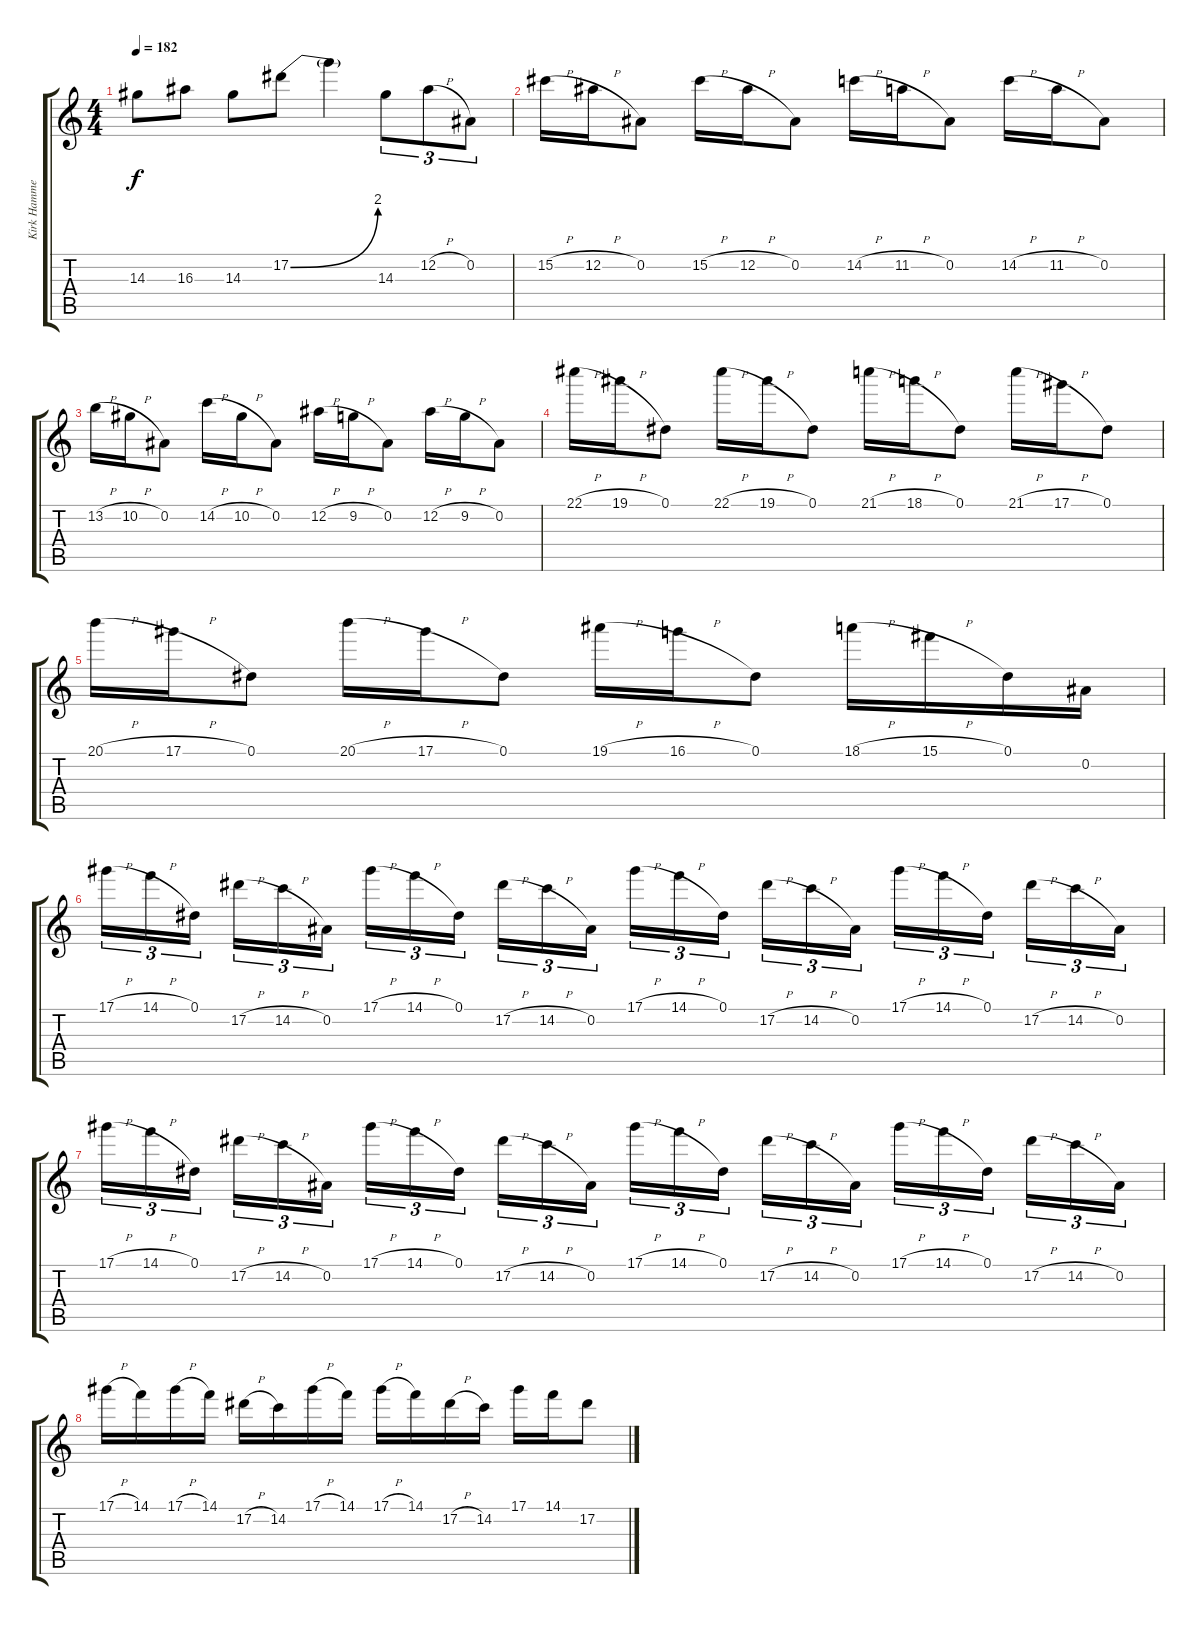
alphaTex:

\track ("Kirk Hammet (Ov. Gtr)" "Kirk Hamme") {instrument overdrivenguitar}
\staff {score tabs}
\tuning (Eb4 Bb3 Gb3 Db3 Ab2 Eb2) {hide}
\ts (4 4)
\tempo 182
\clef g2
\ks c
14.3.8{dy f} 16.3.8 14.3.8 17.2{be (bend 0 0 60 8)}.8 17.2{t}.4 14.3.8{tu (3 2)} 12.2{h}.8{tu (3 2)} 0.2.8{tu (3 2)} |
15.2{h}.16 12.2{h}.16 0.2.8 15.2{h}.16 12.2{h}.16 0.2.8 14.2{h}.16 11.2{h}.16 0.2.8 14.2{h}.16 11.2{h}.16 0.2.8 |
13.2{h}.16 10.2{h}.16 0.2.8 14.2{h}.16 10.2{h}.16 0.2.8 12.2{h}.16 9.2{h}.16 0.2.8 12.2{h}.16 9.2{h}.16 0.2.8 |
22.1{h}.16 19.1{h}.16 0.1.8 22.1{h}.16 19.1{h}.16 0.1.8 21.1{h}.16 18.1{h}.16 0.1.8 21.1{h}.16 17.1{h}.16 0.1.8 |
20.1{h}.16 17.1{h}.16 0.1.8 20.1{h}.16 17.1{h}.16 0.1.8 19.1{h}.16 16.1{h}.16 0.1.8 18.1{h}.16 15.1{h}.16 0.1.16 0.2.16 |
17.1{h}.16{tu (3 2)} 14.1{h}.16{tu (3 2)} 0.1.16{tu (3 2)} 17.2{h}.16{tu (3 2)} 14.2{h}.16{tu (3 2)} 0.2.16{tu (3 2)} 17.1{h}.16{tu (3 2)} 14.1{h}.16{tu (3 2)} 0.1.16{tu (3 2)} 17.2{h}.16{tu (3 2)} 14.2{h}.16{tu (3 2)} 0.2.16{tu (3 2)} 17.1{h}.16{tu (3 2)} 14.1{h}.16{tu (3 2)} 0.1.16{tu (3 2)} 17.2{h}.16{tu (3 2)} 14.2{h}.16{tu (3 2)} 0.2.16{tu (3 2)} 17.1{h}.16{tu (3 2)} 14.1{h}.16{tu (3 2)} 0.1.16{tu (3 2)} 17.2{h}.16{tu (3 2)} 14.2{h}.16{tu (3 2)} 0.2.16{tu (3 2)} |
17.1{h}.16{tu (3 2)} 14.1{h}.16{tu (3 2)} 0.1.16{tu (3 2)} 17.2{h}.16{tu (3 2)} 14.2{h}.16{tu (3 2)} 0.2.16{tu (3 2)} 17.1{h}.16{tu (3 2)} 14.1{h}.16{tu (3 2)} 0.1.16{tu (3 2)} 17.2{h}.16{tu (3 2)} 14.2{h}.16{tu (3 2)} 0.2.16{tu (3 2)} 17.1{h}.16{tu (3 2)} 14.1{h}.16{tu (3 2)} 0.1.16{tu (3 2)} 17.2{h}.16{tu (3 2)} 14.2{h}.16{tu (3 2)} 0.2.16{tu (3 2)} 17.1{h}.16{tu (3 2)} 14.1{h}.16{tu (3 2)} 0.1.16{tu (3 2)} 17.2{h}.16{tu (3 2)} 14.2{h}.16{tu (3 2)} 0.2.16{tu (3 2)} |
17.1{h}.16 14.1.16 17.1{h}.16 14.1.16 17.2{h}.16 14.2.16 17.1{h}.16 14.1.16 17.1{h}.16 14.1.16 17.2{h}.16 14.2.16 17.1.16 14.1.16 17.2.8
